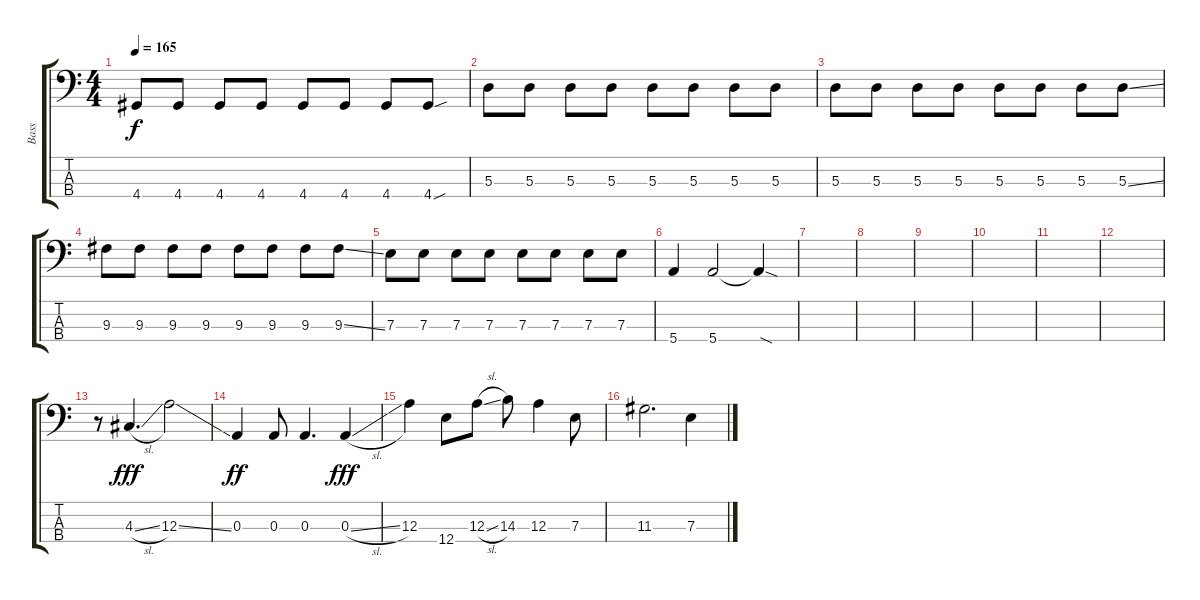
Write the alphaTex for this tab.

\track ("Bass" "Bass") {instrument electricbasspick}
\staff {score tabs}
\tuning (G2 D2 A1 E1) {hide}
\ts (4 4)
\tempo 165
\clef f4
\ks c
4.4.8{dy f} 4.4.8 4.4.8 4.4.8 4.4.8 4.4.8 4.4.8 4.4{sou}.8 |
5.3.8 5.3.8 5.3.8 5.3.8 5.3.8 5.3.8 5.3.8 5.3.8 |
5.3.8 5.3.8 5.3.8 5.3.8 5.3.8 5.3.8 5.3.8 5.3{ss}.8 |
9.3.8 9.3.8 9.3.8 9.3.8 9.3.8 9.3.8 9.3.8 9.3{ss}.8 |
7.3.8 7.3.8 7.3.8 7.3.8 7.3.8 7.3.8 7.3.8 7.3.8 |
5.4.4 5.4.2 5.4{sod t}.4 |
|
|
|
|
|
|
r.8 4.3{sl}.4{d dy fff} 12.3{ss}.2 |
0.3.4{dy ff} 0.3.8 0.3.4{d} 0.3{sl}.4{dy fff} |
12.3.4 12.4.8 12.3{sl}.8 14.3.8 12.3.4 7.3.8 |
11.3.2{d} 7.3{sl}.4
